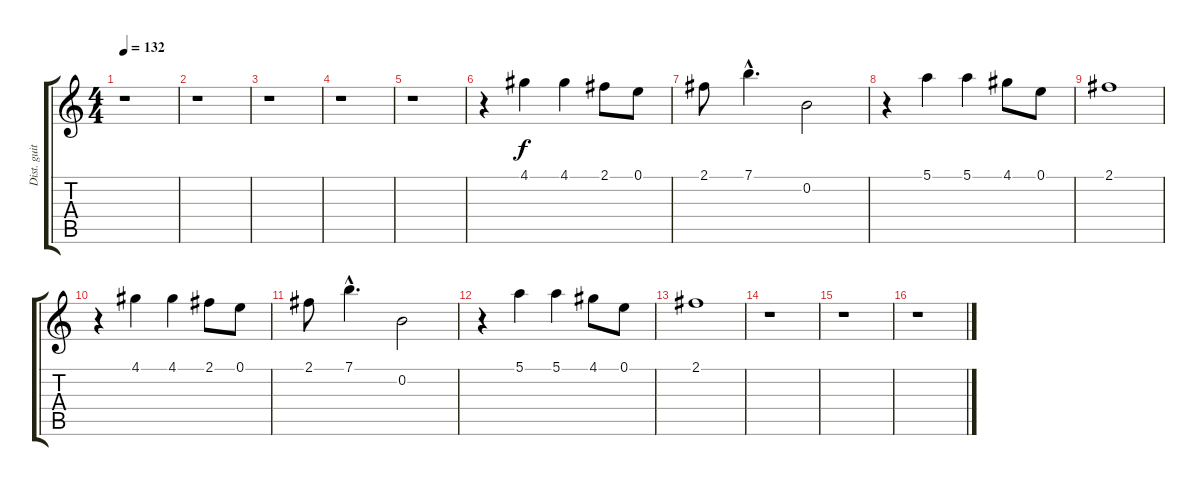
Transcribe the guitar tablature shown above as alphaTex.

\track ("Dist. guitar" "Dist. guit") {instrument distortionguitar}
\staff {score tabs}
\tuning (E4 B3 G3 D3 A2 E2) {hide}
\ts (4 4)
\tempo 132
\clef g2
\ks c
r.1{dy f} |
r.1 |
r.1 |
r.1 |
r.1 |
r.4 4.1.4 4.1.4 2.1.8 0.1.8 |
2.1.8 7.1{hac}.4{d} 0.2.2 |
r.4 5.1.4 5.1.4 4.1.8 0.1.8 |
2.1.1 |
r.4 4.1.4 4.1.4 2.1.8 0.1.8 |
2.1.8 7.1{hac}.4{d} 0.2.2 |
r.4 5.1.4 5.1.4 4.1.8 0.1.8 |
2.1.1 |
r.1 |
r.1 |
r.1
